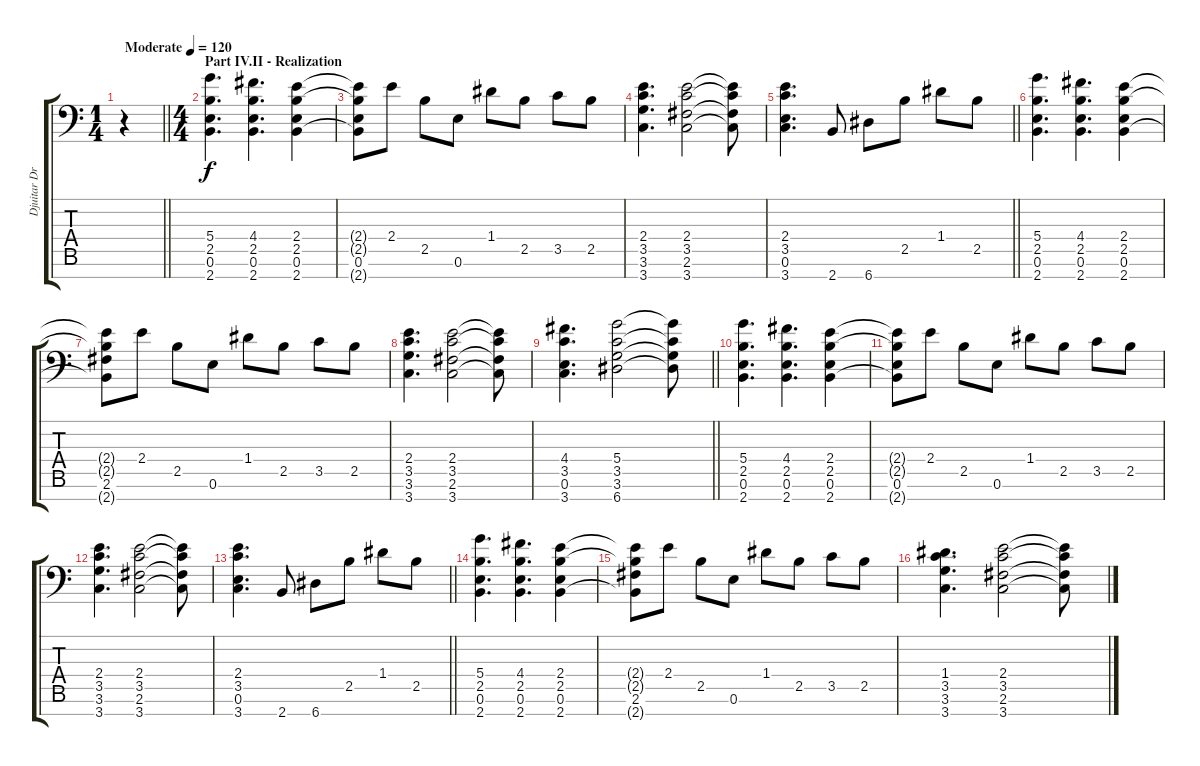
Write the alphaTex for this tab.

\track ("Djuitar Dropped A" "Djuitar Dr") {instrument distortionguitar}
\staff {score tabs}
\tuning (E4 B3 G3 D3 A2 E2 A1) {hide}
\ts (1 4)
\tempo (120 "Moderate")
\clef f4
\barLineRight lightlight
\ks c
r.4{dy f instrument distortionguitar} |
\ts (4 4)
\section ("" "Part IV.II - Realization")
(5.4 2.5 0.6 2.7).4{d} (4.4 2.5 0.6 2.7).4{d} (2.4 2.5 0.6 2.7).4 |
(2.4{t} 2.5{t} 0.6 2.7{t}).8 2.4.8 2.5.8 0.6.8 1.4.8 2.5.8 3.5.8 2.5.8 |
(2.4 3.5 3.6 3.7).4{d} (2.4 3.5 2.6 3.7).2 (2.4{t} 3.5{t} 2.6{t} 3.7{t}).8 |
\barLineRight lightlight
(2.4 3.5 0.6 3.7).4{d} 2.7.8 6.7.8 2.5.8 1.4.8 2.5.8 |
(5.4 2.5 0.6 2.7).4{d} (4.4 2.5 0.6 2.7).4{d} (2.4 2.5 0.6 2.7).4 |
(2.4{t} 2.5{t} 2.6 2.7{t}).8 2.4.8 2.5.8 0.6.8 1.4.8 2.5.8 3.5.8 2.5.8 |
(2.4 3.5 3.6 3.7).4{d} (2.4 3.5 2.6 3.7).2 (2.4{t} 3.5{t} 2.6{t} 3.7{t}).8 |
\barLineRight lightlight
(4.4 3.5 0.6 3.7).4{d} (5.4 3.5 3.6 6.7).2 (5.4{t} 3.5{t} 3.6{t} 6.7{t}).8 |
(5.4 2.5 0.6 2.7).4{d} (4.4 2.5 0.6 2.7).4{d} (2.4 2.5 0.6 2.7).4 |
(2.4{t} 2.5{t} 0.6 2.7{t}).8 2.4.8 2.5.8 0.6.8 1.4.8 2.5.8 3.5.8 2.5.8 |
(2.4 3.5 3.6 3.7).4{d} (2.4 3.5 2.6 3.7).2 (2.4{t} 3.5{t} 2.6{t} 3.7{t}).8 |
\barLineRight lightlight
(2.4 3.5 0.6 3.7).4{d} 2.7.8 6.7.8 2.5.8 1.4.8 2.5.8 |
(5.4 2.5 0.6 2.7).4{d} (4.4 2.5 0.6 2.7).4{d} (2.4 2.5 0.6 2.7).4 |
(2.4{t} 2.5{t} 2.6 2.7{t}).8 2.4.8 2.5.8 0.6.8 1.4.8 2.5.8 3.5.8 2.5.8 |
(1.4 3.5 3.6 3.7).4{d} (2.4 3.5 2.6 3.7).2 (2.4{t} 3.5{t} 2.6{t} 3.7{t}).8
